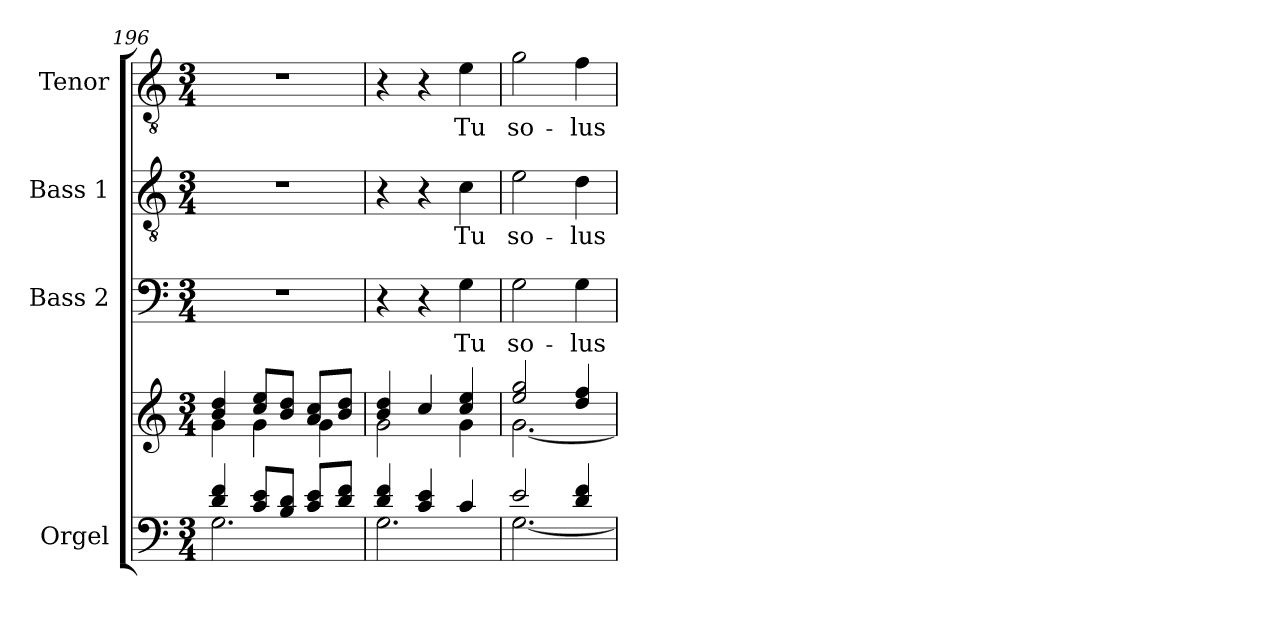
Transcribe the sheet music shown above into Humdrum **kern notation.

**kern	**kern	**kern	**text	**kern	**text	**kern	**text
*part4	*part4	*part3	*part3	*part2	*part2	*part1	*part1
*staff5	*staff4	*staff3	*staff3	*staff2	*staff2	*staff1	*staff1
*I"Orgel	*	*I"Bass 2	*	*I"Bass 1	*	*I"Tenor	*
*I'Org.	*	*I'B. 2	*	*I'B. 1	*	*I'T.	*
*clefF4	*clefG2	*clefF4	*	*clefGv2	*	*clefGv2	*
*k[]	*k[]	*k[]	*	*k[]	*	*k[]	*
*C:	*C:	*C:	*	*C:	*	*C:	*
*M3/4	*M3/4	*M3/4	*	*M3/4	*	*M3/4	*
=196	=196	=196	=196	=196	=196	=196	=196
*^	*^	*	*	*	*	*	*
4d/ 4f/	2.G\	4b/ 4dd/	4g\	2.r	.	2.r	.	2.r	.
8c/ 8e/L	.	8cc/ 8ee/L	4g\	.	.	.	.	.	.
8B/ 8d/J	.	8b/ 8dd/J	.	.	.	.	.	.	.
8c/ 8e/L	.	8a/ 8cc/L	4g\	.	.	.	.	.	.
8d/ 8f/J	.	8b/ 8dd/J	.	.	.	.	.	.	.
=197	=197	=197	=197	=197	=197	=197	=197	=197	=197
4d/ 4f/	2.G\	4b/ 4dd/	2g\	4r	.	4r	.	4r	.
4c/ 4e/	.	4cc/	.	4r	.	4r	.	4r	.
!	!	!	!	!	!LO:LY:b	!	!LO:LY:b	!	!LO:LY:b
4c/	.	4cc/ 4ee/	4g\	4G\	Tu	4c\	Tu	4e\	Tu
=198	=198	=198	=198	=198	=198	=198	=198	=198	=198
!	!	!	!	!	!LO:LY:b	!	!LO:LY:b	!	!LO:LY:b
2e/	[<2.G\	2ee/ 2gg/	[<2.g\	2G\	so-	2e\	so-	2g\	so-
!	!	!	!	!	!LO:LY:b	!	!LO:LY:b	!	!LO:LY:b
4d/ 4f/	.	4dd/ 4ff/	.	4G\	-lus	4d\	-lus	4f\	-lus
*v	*v	*	*	*	*	*	*	*	*
*	*v	*v	*	*	*	*	*	*
=	=	=	=	=	=	=	=
*-	*-	*-	*-	*-	*-	*-	*-
